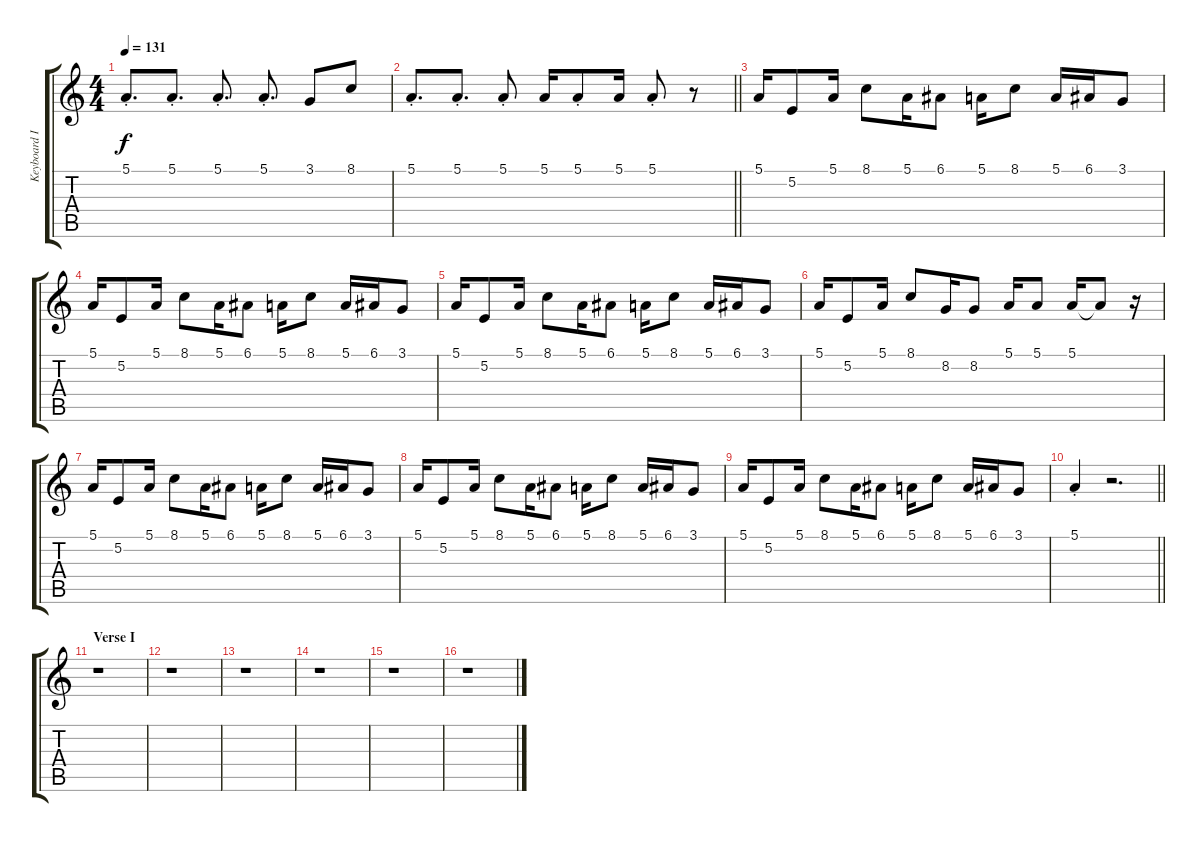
\track ("Keyboard III" "Keyboard I") {instrument orchestrahit}
\staff {score tabs}
\tuning (E4 B3 G3 D3 A2 E2) {hide}
\ts (4 4)
\tempo 131
\clef g2
\ks c
5.1{st}.8{d dy f} 5.1{st}.8{d} 5.1{st}.8{d} 5.1{st}.8{d} 3.1.8 8.1.8 |
\barLineRight lightlight
5.1{st}.8{d} 5.1{st}.8{d} 5.1{st}.8 5.1.16 5.1{st}.8 5.1.16 5.1{st}.8 r.8 |
\section ("" "")
5.1.16 5.2.8 5.1.16 8.1.8 5.1.16 6.1.8 5.1.16 8.1.8 5.1.16 6.1.16 3.1.8 |
5.1.16 5.2.8 5.1.16 8.1.8 5.1.16 6.1.8 5.1.16 8.1.8 5.1.16 6.1.16 3.1.8 |
5.1.16 5.2.8 5.1.16 8.1.8 5.1.16 6.1.8 5.1.16 8.1.8 5.1.16 6.1.16 3.1.8 |
5.1.16 5.2.8 5.1.16 8.1.8 8.2.16 8.2.8 5.1.16 5.1.8 5.1.16 5.1{t}.8 r.16 |
5.1.16 5.2.8 5.1.16 8.1.8 5.1.16 6.1.8 5.1.16 8.1.8 5.1.16 6.1.16 3.1.8 |
5.1.16 5.2.8 5.1.16 8.1.8 5.1.16 6.1.8 5.1.16 8.1.8 5.1.16 6.1.16 3.1.8 |
5.1.16 5.2.8 5.1.16 8.1.8 5.1.16 6.1.8 5.1.16 8.1.8 5.1.16 6.1.16 3.1.8 |
\barLineRight lightlight
5.1{st}.4 r.2{d} |
\section ("" "Verse I")
r.1 |
r.1 |
r.1 |
r.1 |
r.1 |
r.1
